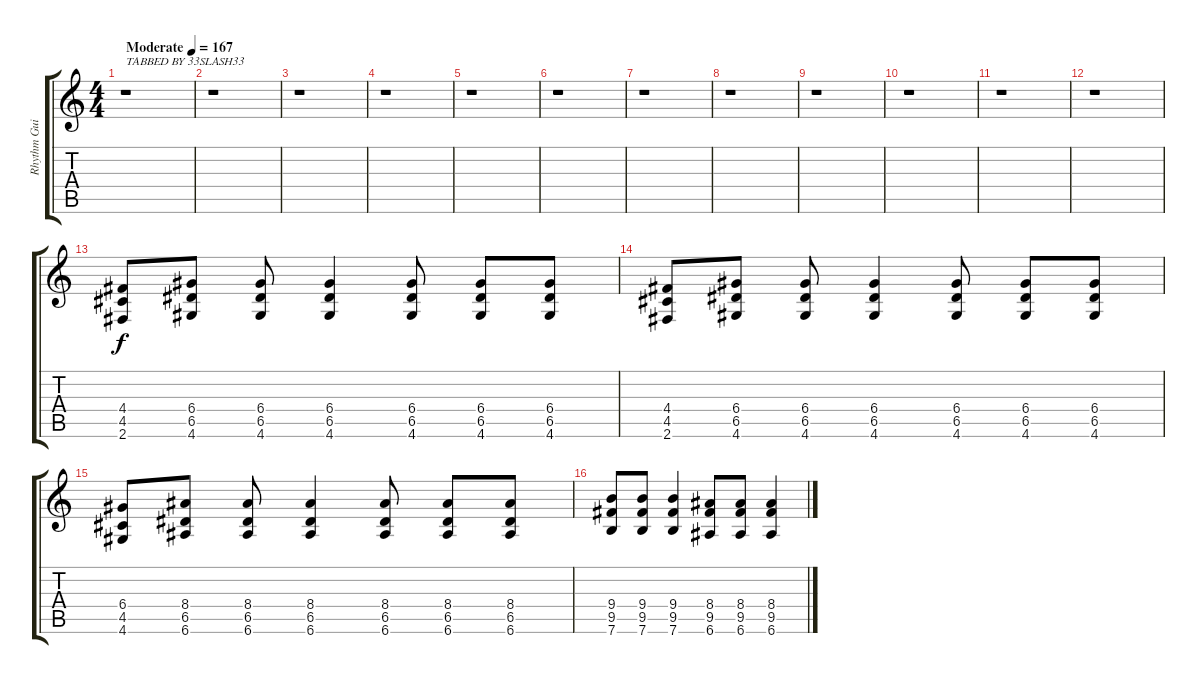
\track ("Rhythm Guitar" "Rhythm Gui") {instrument distortionguitar}
\staff {score tabs}
\tuning (E4 B3 G3 D3 A2 E2) {hide}
\ts (4 4)
\tempo (167 "Moderate")
\clef g2
\ks c
r.1{txt "TABBED BY 33SLASH33" dy f instrument distortionguitar} |
r.1 |
r.1 |
r.1 |
r.1 |
r.1 |
r.1 |
r.1 |
r.1 |
r.1 |
r.1 |
r.1 |
(4.4 4.5 2.6).8 (6.4 6.5 4.6).8 (6.4 6.5 4.6).8 (6.4 6.5 4.6).4 (6.4 6.5 4.6).8 (6.4 6.5 4.6).8 (6.4 6.5 4.6).8 |
(4.4 4.5 2.6).8 (6.4 6.5 4.6).8 (6.4 6.5 4.6).8 (6.4 6.5 4.6).4 (6.4 6.5 4.6).8 (6.4 6.5 4.6).8 (6.4 6.5 4.6).8 |
(6.4 4.5 4.6).8 (8.4 6.5 6.6).8 (8.4 6.5 6.6).8 (8.4 6.5 6.6).4 (8.4 6.5 6.6).8 (8.4 6.5 6.6).8 (8.4 6.5 6.6).8 |
(9.4 9.5 7.6).8 (9.4 9.5 7.6).8 (9.4 9.5 7.6).4 (8.4 9.5 6.6).8 (8.4 9.5 6.6).8 (8.4 9.5 6.6).4
